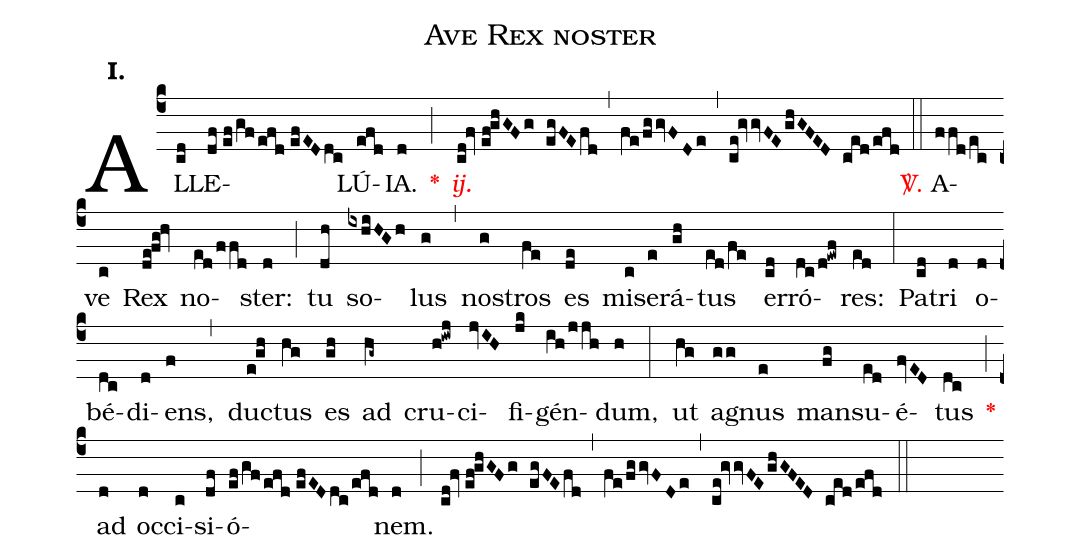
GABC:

name:Ave Rex noster;
mode:I.;
office-part:Alleluia;
%%
(c4) AL(cd)LE(df//ef/gf/efd//efEDdc)LÚ(efd)IA.(d) <v>\red{*}</v>(;) <v>\redit{ij.}</v>(cd!fv//ef!ghGFg egFEfd) (,) (fe/fggvFDe) (,) (ce!gvvFEghGFED ced/efd) (::) <v>\red{\Vbar.}</v> A(ffd/ec)ve(c) Rex(de!fg!hv) no(ed/ffd)ster:(d) (;) tu(dh) so(ixhiHGh)lus(g) (,) no(g)stros(fe) es(de) mi(c)se(e)rá(gh)tus(ed/fe) er(cd)ró(dc/d!ewf)res:(ed) (:) Pa(cd)tri(d) o(d)bé(dc)di(d)ens,(f) (,) du(e!gh)ctus(hg) es(gh) ad(hg~) cru(h!iwj)ci(jvIH)fi(jk)gén(ih/jjh)dum,(h) (:) ut(hg) a(gg)gnus(e) man(fg)su(ed)é(fvED)tus(dc) <v>\red{*}</v>(;) ad(d) oc(d)ci(c)si(df)ó(ef/gf/efd//efEDdc/efd)nem.(d) (;) (cd!fv//ef!ghGFg egFEfd) (,) (fe/fggvFDe) (,) (ce!gvvFEghGFED ced/efd) (::)
